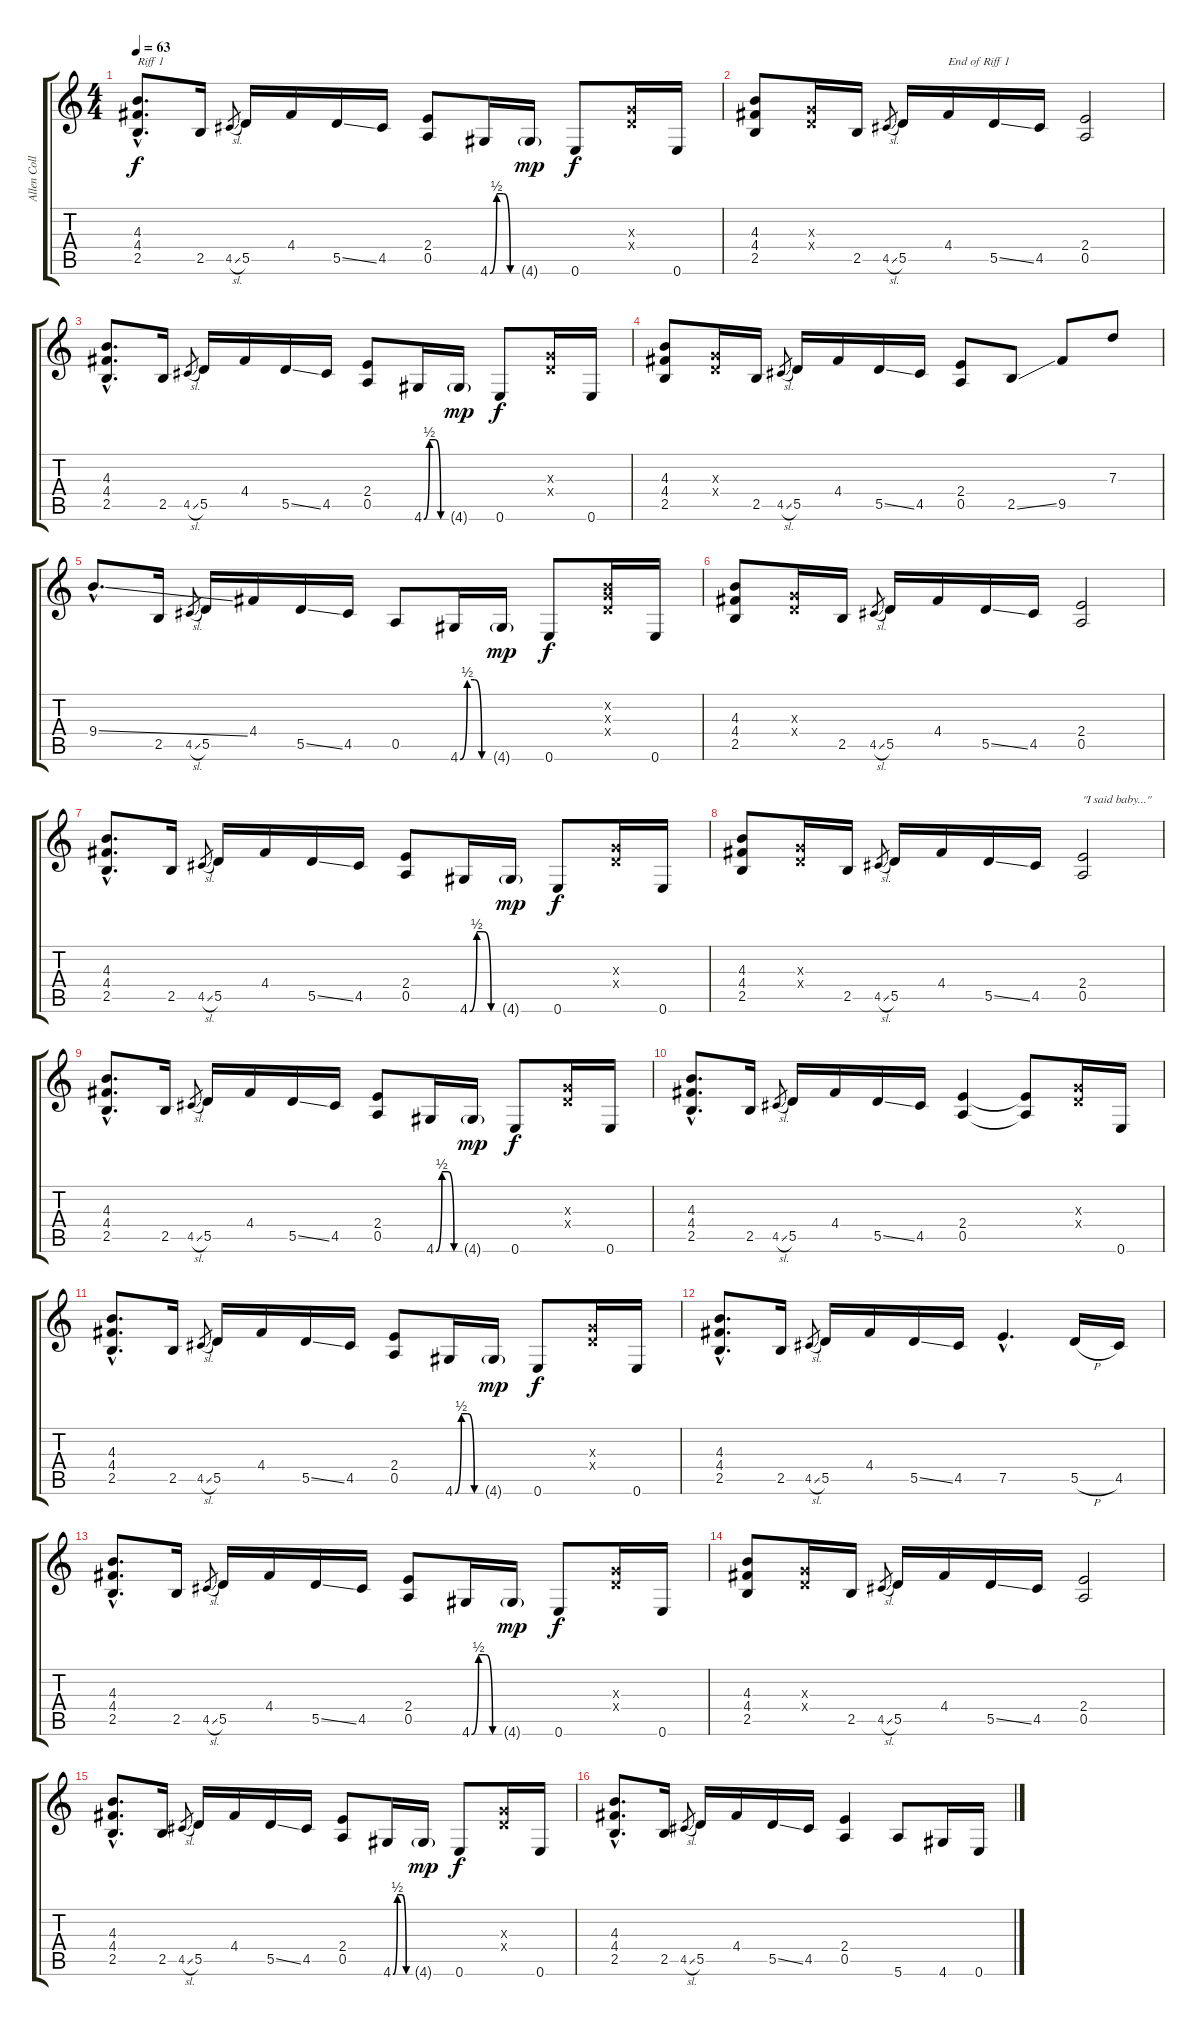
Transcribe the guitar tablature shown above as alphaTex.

\track ("Allen Collins" "Allen Coll") {instrument distortionguitar}
\staff {score tabs}
\tuning (E4 B3 G3 D3 A2 E2) {hide}
\ts (4 4)
\tempo 63
\clef g2
\ks c
(4.3{hac} 4.4{hac} 2.5{hac}).8{d txt "Riff 1" dy f instrument distortionguitar} 2.5.16 4.5{sl}.8{gr} 5.5.16 4.4.16 5.5{ss}.16 4.5.16 (2.4 0.5).8 4.6{be (custom 0 0 15 2 30 2 45 0 60 0)}.16 4.6{g}.16{dy mp} 0.6.8{dy f} (0.3{x} 0.4{x}).16 0.6.16 |
(4.3 4.4 2.5).8 (0.3{x} 0.4{x}).16 2.5.16 4.5{sl}.8{gr} 5.5.16 4.4.16{txt "End of Riff 1"} 5.5{ss}.16 4.5.16 (2.4 0.5).2 |
(4.3{hac} 4.4{hac} 2.5{hac}).8{d} 2.5.16 4.5{sl}.8{gr} 5.5.16 4.4.16 5.5{ss}.16 4.5.16 (2.4 0.5).8 4.6{be (custom 0 0 15 2 30 2 45 0 60 0)}.16 4.6{g}.16{dy mp} 0.6.8{dy f} (0.3{x} 0.4{x}).16 0.6.16 |
(4.3 4.4 2.5).8 (0.3{x} 0.4{x}).16 2.5.16 4.5{sl}.8{gr} 5.5.16 4.4.16 5.5{ss}.16 4.5.16 (2.4 0.5).8 2.5{ss}.8 9.5.8 7.3.8 |
9.4{ss hac}.8{d} 2.5.16 4.5{sl}.8{gr} 5.5.16 4.4.16 5.5{ss}.16 4.5.16 0.5.8 4.6{be (custom 0 0 15 2 30 2 45 0 60 0)}.16 4.6{g}.16{dy mp} 0.6.8{dy f} (0.2{x} 0.3{x} 0.4{x}).16 0.6.16 |
(4.3 4.4 2.5).8 (0.3{x} 0.4{x}).16 2.5.16 4.5{sl}.8{gr} 5.5.16 4.4.16 5.5{ss}.16 4.5.16 (2.4 0.5).2 |
(4.3{hac} 4.4{hac} 2.5{hac}).8{d} 2.5.16 4.5{sl}.8{gr} 5.5.16 4.4.16 5.5{ss}.16 4.5.16 (2.4 0.5).8 4.6{be (custom 0 0 15 2 30 2 45 0 60 0)}.16 4.6{g}.16{dy mp} 0.6.8{dy f} (0.3{x} 0.4{x}).16 0.6.16 |
(4.3 4.4 2.5).8 (0.3{x} 0.4{x}).16 2.5.16 4.5{sl}.8{gr} 5.5.16 4.4.16 5.5{ss}.16 4.5.16 (2.4 0.5).2{txt "\"I said baby...\""} |
(4.3{hac} 4.4{hac} 2.5{hac}).8{d} 2.5.16 4.5{sl}.8{gr} 5.5.16 4.4.16 5.5{ss}.16 4.5.16 (2.4 0.5).8 4.6{be (custom 0 0 15 2 30 2 45 0 60 0)}.16 4.6{g}.16{dy mp} 0.6.8{dy f} (0.3{x} 0.4{x}).16 0.6.16 |
(4.3{hac} 4.4{hac} 2.5{hac}).8{d} 2.5.16 4.5{sl}.8{gr} 5.5.16 4.4.16 5.5{ss}.16 4.5.16 (2.4 0.5).4 (2.4{t} 0.5{t}).8 (0.3{x} 0.4{x}).16 0.6.16 |
(4.3{hac} 4.4{hac} 2.5{hac}).8{d} 2.5.16 4.5{sl}.8{gr} 5.5.16 4.4.16 5.5{ss}.16 4.5.16 (2.4 0.5).8 4.6{be (custom 0 0 15 2 30 2 45 0 60 0)}.16 4.6{g}.16{dy mp} 0.6.8{dy f} (0.3{x} 0.4{x}).16 0.6.16 |
(4.3{hac} 4.4{hac} 2.5{hac}).8{d} 2.5.16 4.5{sl}.8{gr} 5.5.16 4.4.16 5.5{ss}.16 4.5.16 7.5{hac}.4{d} 5.5{h}.16 4.5.16 |
(4.3{hac} 4.4{hac} 2.5{hac}).8{d} 2.5.16 4.5{sl}.8{gr} 5.5.16 4.4.16 5.5{ss}.16 4.5.16 (2.4 0.5).8 4.6{be (custom 0 0 15 2 30 2 45 0 60 0)}.16 4.6{g}.16{dy mp} 0.6.8{dy f} (0.3{x} 0.4{x}).16 0.6.16 |
(4.3 4.4 2.5).8 (0.3{x} 0.4{x}).16 2.5.16 4.5{sl}.8{gr} 5.5.16 4.4.16 5.5{ss}.16 4.5.16 (2.4 0.5).2 |
(4.3{hac} 4.4{hac} 2.5{hac}).8{d} 2.5.16 4.5{sl}.8{gr} 5.5.16 4.4.16 5.5{ss}.16 4.5.16 (2.4 0.5).8 4.6{be (custom 0 0 15 2 30 2 45 0 60 0)}.16 4.6{g}.16{dy mp} 0.6.8{dy f} (0.3{x} 0.4{x}).16 0.6.16 |
(4.3{hac} 4.4{hac} 2.5{hac}).8{d} 2.5.16 4.5{sl}.8{gr} 5.5.16 4.4.16 5.5{ss}.16 4.5.16 (2.4 0.5).4 5.6.8 4.6.16 0.6.16
